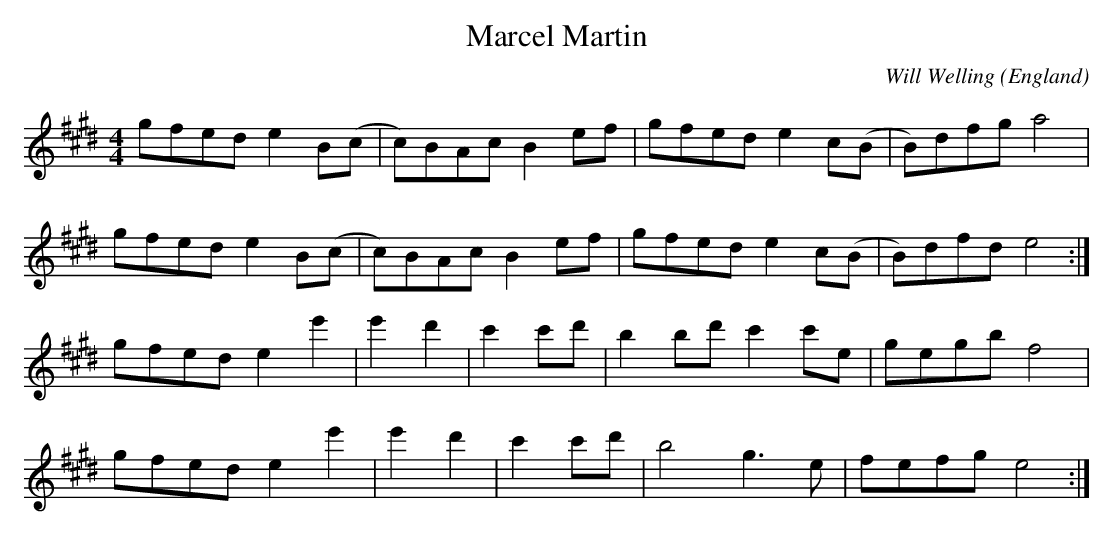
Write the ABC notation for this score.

X:1
T:Marcel Martin
O:England
M:4/4
L:1/8
C:Will Welling
K:E
gfed e2 B(c|c)BAc B2 ef|gfed e2 c(B|B)dfg a4|
gfed e2 B(c|c)BAc B2 ef|gfed e2 c(B|B)dfd e4:|
gfed e2 e'2|e'2 d'2|c'2 c'd'|b2 bd' c'2 c'e|gegb f4|
gfed e2 e'2|e'2 d'2|c'2 c'd'|b4 g3 e|fefg e4:|
